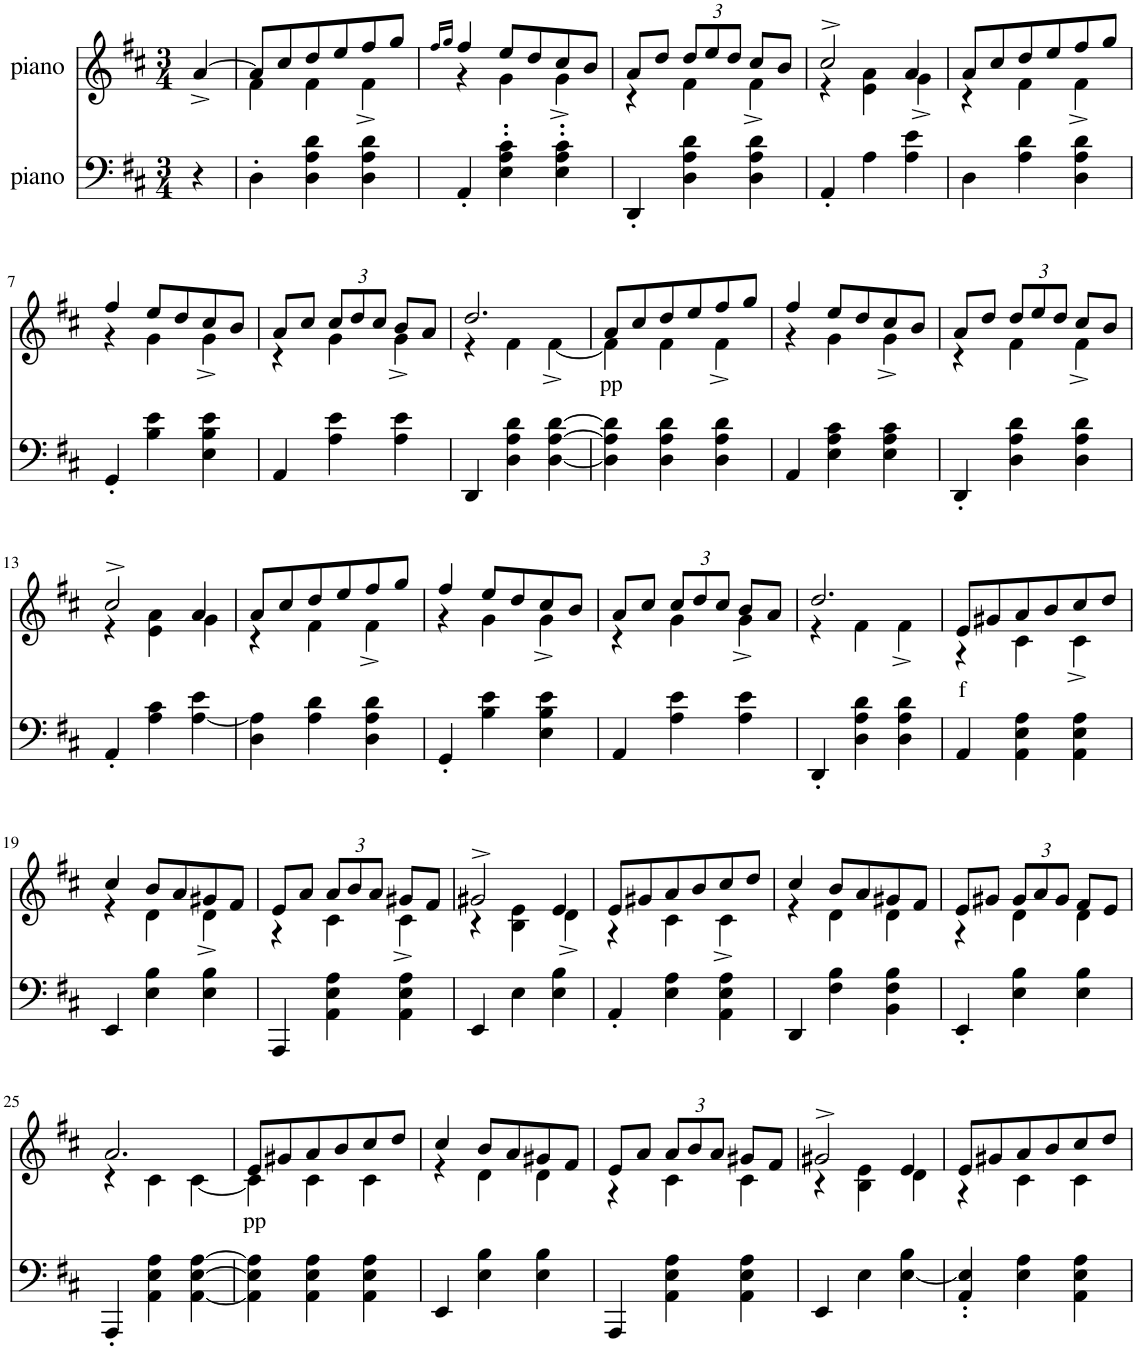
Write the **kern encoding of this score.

**kern	**kern	**text
*part2	*part1	*part1
*staff2	*staff1	*staff1
*I"piano	*I"piano	*
*I'Pno	*I'Pno	*
*clefF4	*clefG2	*
*k[f#c#]	*k[f#c#]	*
*D:	*D:	*
*M3/4	*M3/4	*
=1	=1	=1
4r	[4a^/	.
=2	=2	=2
*	*^	*
4D'\	8a/L]	4f#\	.
.	8cc#/	.	.
4D\ 4A\ 4d\	8dd/	4f#\	.
.	8ee/	.	.
4D\ 4A\ 4d\	8ff#/	4f#^\	.
.	8gg/J	.	.
=3	=3	=3	=3
.	16qff#/LL	.	.
.	16qgg/JJ	.	.
4AA'/	4ff#/	4r	.
4E\' 4A\' 4c#\'	8ee/L	4g\	.
.	8dd/	.	.
4E\' 4A\' 4c#\'	8cc#/	4g^\	.
.	8b/J	.	.
=4	=4	=4	=4
4DD'/	8a/L	4r	.
.	8dd/J	.	.
*	*Xbrackettup	*	*
4D\ 4A\ 4d\	12dd/L	4f#\	.
.	12ee/	.	.
.	12dd/J	.	.
4D\ 4A\ 4d\	8cc#/L	4f#^\	.
.	8b/J	.	.
=5	=5	=5	=5
4AA'/	2cc#^/	4r	.
4A\	.	4e\ 4a\	.
4A\ 4e\	4a/	4g^\	.
=6	=6	=6	=6
4D\	8a/L	4r	.
.	8cc#/	.	.
4A\ 4d\	8dd/	4f#\	.
.	8ee/	.	.
4D\ 4A\ 4d\	8ff#/	4f#^\	.
.	8gg/J	.	.
!!LO:LB:g=z	!!
=7	=7	=7	=7
4GG'/	4ff#/	4r	.
4B\ 4e\	8ee/L	4g\	.
.	8dd/	.	.
4E\ 4B\ 4e\	8cc#/	4g^\	.
.	8b/J	.	.
=8	=8	=8	=8
4AA/	8a/L	4r	.
.	8cc#/J	.	.
4A\ 4e\	12cc#/L	4g\	.
.	12dd/	.	.
.	12cc#/J	.	.
4A\ 4e\	8b/L	4g^\	.
.	8a/J	.	.
=9	=9	=9	=9
4DD/	2.dd/	4r	.
4D\ 4A\ 4d\	.	4f#\	.
[4D\ [4A\ [4d\	.	[4f#^\	.
=10	=10	=10	=10
!	!	!	!LO:LY:b
4D\] 4A\] 4d\]	8a/L	4f#\]	pp
.	8cc#/	.	.
4D\ 4A\ 4d\	8dd/	4f#\	.
.	8ee/	.	.
4D\ 4A\ 4d\	8ff#/	4f#^\	.
.	8gg/J	.	.
=11	=11	=11	=11
4AA/	4ff#/	4r	.
4E\ 4A\ 4c#\	8ee/L	4g\	.
.	8dd/	.	.
4E\ 4A\ 4c#\	8cc#/	4g^\	.
.	8b/J	.	.
=12	=12	=12	=12
4DD'/	8a/L	4r	.
.	8dd/J	.	.
4D\ 4A\ 4d\	12dd/L	4f#\	.
.	12ee/	.	.
.	12dd/J	.	.
4D\ 4A\ 4d\	8cc#/L	4f#^\	.
.	8b/J	.	.
!!LO:LB:g=z	!!
=13	=13	=13	=13
4AA'/	2cc#^/	4r	.
4A\ 4c#\	.	4e\ 4a\	.
[4A\ 4e\	4a/	4g\	.
=14	=14	=14	=14
4D\ 4A\]	8a/L	4r	.
.	8cc#/	.	.
4A\ 4d\	8dd/	4f#\	.
.	8ee/	.	.
4D\ 4A\ 4d\	8ff#/	4f#^\	.
.	8gg/J	.	.
=15	=15	=15	=15
4GG'/	4ff#/	4r	.
4B\ 4e\	8ee/L	4g\	.
.	8dd/	.	.
4E\ 4B\ 4e\	8cc#/	4g^\	.
.	8b/J	.	.
=16	=16	=16	=16
4AA/	8a/L	4r	.
.	8cc#/J	.	.
4A\ 4e\	12cc#/L	4g\	.
.	12dd/	.	.
.	12cc#/J	.	.
4A\ 4e\	8b/L	4g^\	.
.	8a/J	.	.
=17	=17	=17	=17
4DD'/	2.dd/	4r	.
4D\ 4A\ 4d\	.	4f#\	.
4D\ 4A\ 4d\	.	4f#^\	.
=18	=18	=18	=18
!	!	!	!LO:LY:b
4AA/	8e/L	4r	f
.	8g#X/	.	.
4AA\ 4E\ 4A\	8a/	4c#\	.
.	8b/	.	.
4AA\ 4E\ 4A\	8cc#/	4c#^\	.
.	8dd/J	.	.
!!LO:LB:g=z	!!
=19	=19	=19	=19
4EE/	4cc#/	4r	.
4E\ 4B\	8b/L	4d\	.
.	8a/	.	.
4E\ 4B\	8g#X/	4d^\	.
.	8f#/J	.	.
=20	=20	=20	=20
4AAA/	8e/L	4r	.
.	8a/J	.	.
4AA\ 4E\ 4A\	12a/L	4c#\	.
.	12b/	.	.
.	12a/J	.	.
4AA\ 4E\ 4A\	8g#X/L	4c#^\	.
.	8f#/J	.	.
=21	=21	=21	=21
4EE/	2g#X^/	4r	.
4E\	.	4B\ 4e\	.
4E\ 4B\	4e/	4d^\	.
=22	=22	=22	=22
4AA'/	8e/L	4r	.
.	8g#X/	.	.
4E\ 4A\	8a/	4c#\	.
.	8b/	.	.
4AA\ 4E\ 4A\	8cc#/	4c#^\	.
.	8dd/J	.	.
=23	=23	=23	=23
4DD/	4cc#/	4r	.
4F#\ 4B\	8b/L	4d\	.
.	8a/	.	.
4BB\ 4F#\ 4B\	8g#X/	4d\	.
.	8f#/J	.	.
=24	=24	=24	=24
4EE'/	8e/L	4r	.
.	8g#X/J	.	.
4E\ 4B\	12g#/L	4d\	.
.	12a/	.	.
.	12g#/J	.	.
4E\ 4B\	8f#/L	4d\	.
.	8e/J	.	.
!!LO:LB:g=z	!!
=25	=25	=25	=25
4AAA'/	2.a/	4r	.
4AA\ 4E\ 4A\	.	4c#\	.
[4AA\ [4E\ [4A\	.	[4c#\	.
=26	=26	=26	=26
!	!	!	!LO:LY:b
4AA\] 4E\] 4A\]	8e/L	4c#\]	pp
.	8g#X/	.	.
4AA\ 4E\ 4A\	8a/	4c#\	.
.	8b/	.	.
4AA\ 4E\ 4A\	8cc#/	4c#\	.
.	8dd/J	.	.
=27	=27	=27	=27
4EE/	4cc#/	4r	.
4E\ 4B\	8b/L	4d\	.
.	8a/	.	.
4E\ 4B\	8g#X/	4d\	.
.	8f#/J	.	.
=28	=28	=28	=28
4AAA/	8e/L	4r	.
.	8a/J	.	.
4AA\ 4E\ 4A\	12a/L	4c#\	.
.	12b/	.	.
.	12a/J	.	.
4AA\ 4E\ 4A\	8g#X/L	4c#\	.
.	8f#/J	.	.
=29	=29	=29	=29
4EE/	2g#X^/	4r	.
4E\	.	4B\ 4e\	.
[4E\ 4B\	4e/	4d\	.
=30	=30	=30	=30
4AA/' 4E/]'	8e/L	4r	.
.	8g#X/	.	.
4E\ 4A\	8a/	4c#\	.
.	8b/	.	.
4AA\ 4E\ 4A\	8cc#/	4c#\	.
.	8dd/J	.	.
*	*v	*v	*
=	=	=
*-	*-	*-
